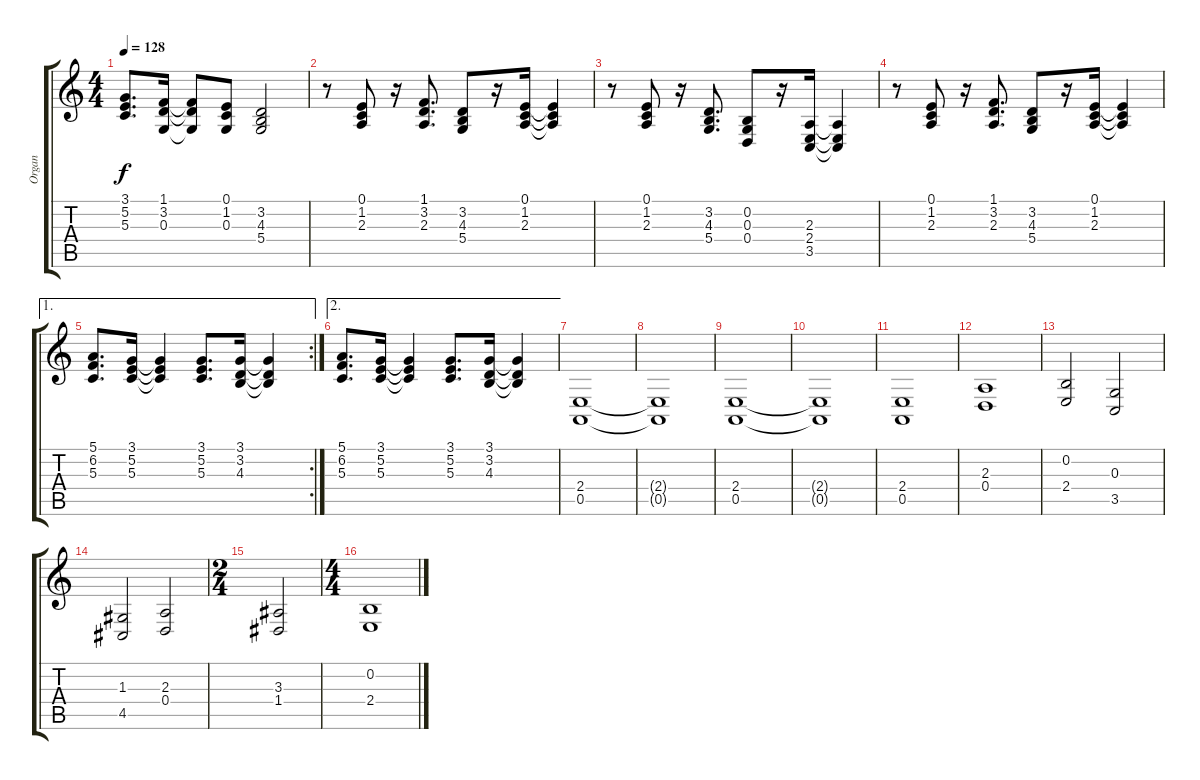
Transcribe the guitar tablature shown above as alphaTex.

\track ("Organ" "Organ") {instrument churchorgan}
\staff {score tabs}
\tuning (E4 B3 G3 D3 A2 E2) {hide}
\ts (4 4)
\tempo 128
\clef g2
\ks c
(3.1 5.2 5.3).8{d dy f} (1.1 3.2 0.3).16 (1.1{t} 3.2{t} 0.3{t}).8 (0.1 1.2 0.3).8 (3.2 4.3 5.4).2 |
r.8 (0.1 1.2 2.3).8 r.16 (1.1 3.2 2.3).8{d} (3.2 4.3 5.4).8 r.16 (0.1 1.2 2.3).16 (0.1{t} 1.2{t} 2.3{t}).4 |
r.8 (0.1 1.2 2.3).8 r.16 (3.2 4.3 5.4).8{d} (0.2 0.3 0.4).8 r.16 (2.3 2.4 3.5).16 (2.3{t} 2.4{t} 3.5{t}).4 |
r.8 (0.1 1.2 2.3).8 r.16 (1.1 3.2 2.3).8{d} (3.2 4.3 5.4).8 r.16 (0.1 1.2 2.3).16 (0.1{t} 1.2{t} 2.3{t}).4 |
\ae 1
\rc 2
(5.1 6.2 5.3).8{d} (3.1 5.2 5.3).16 (3.1{t} 5.2{t} 5.3{t}).4 (3.1 5.2 5.3).8{d} (3.1 3.2 4.3).16 (3.1{t} 3.2{t} 4.3{t}).4 |
\ae 2
(5.1 6.2 5.3).8{d} (3.1 5.2 5.3).16 (3.1{t} 5.2{t} 5.3{t}).4 (3.1 5.2 5.3).8{d} (3.1 3.2 4.3).16 (3.1{t} 3.2{t} 4.3{t}).4 |
(2.4 0.5).1 |
(2.4{t} 0.5{t}).1 |
(2.4 0.5).1 |
(2.4{t} 0.5{t}).1 |
(2.4 0.5).1 |
(2.3 0.4).1 |
(0.2 2.4).2 (0.3 3.5).2 |
(1.3 4.5).2 (2.3 0.4).2 |
\ts (2 4)
(3.3 1.4).2 |
\ts (4 4)
(0.2 2.4).1
